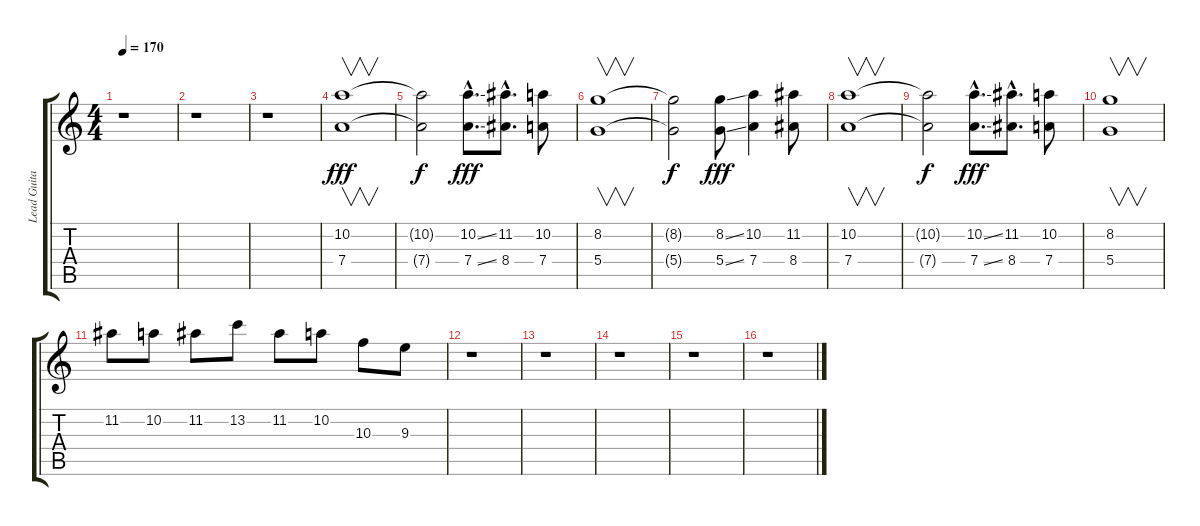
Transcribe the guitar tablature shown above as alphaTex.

\track ("Lead Guitar II" "Lead Guita") {instrument overdrivenguitar}
\staff {score tabs}
\tuning (E4 B3 G3 D3 A2 E2) {hide}
\ts (4 4)
\tempo 170
\clef g2
\ks c
r.1{dy fff} |
r.1 |
r.1 |
(10.2 7.4).1{v instrument distortionguitar} |
(10.2{t} 7.4{t}).2{dy f} (10.2{ss hac} 7.4{ss hac}).8{d dy fff} (11.2{hac} 8.4{hac}).8{d} (10.2 7.4).8 |
(8.2 5.4).1{v} |
(8.2{t} 5.4{t}).2{dy f} (8.2{ss} 5.4{ss}).8{dy fff} (10.2 7.4).4 (11.2 8.4).8 |
(10.2 7.4).1{v instrument distortionguitar} |
(10.2{t} 7.4{t}).2{dy f} (10.2{ss hac} 7.4{ss hac}).8{d dy fff} (11.2{hac} 8.4{hac}).8{d} (10.2 7.4).8 |
(8.2 5.4).1{v} |
11.2.8 10.2.8 11.2.8 13.2.8 11.2.8 10.2.8 10.3.8 9.3.8 |
r.1 |
r.1 |
r.1 |
r.1 |
r.1
